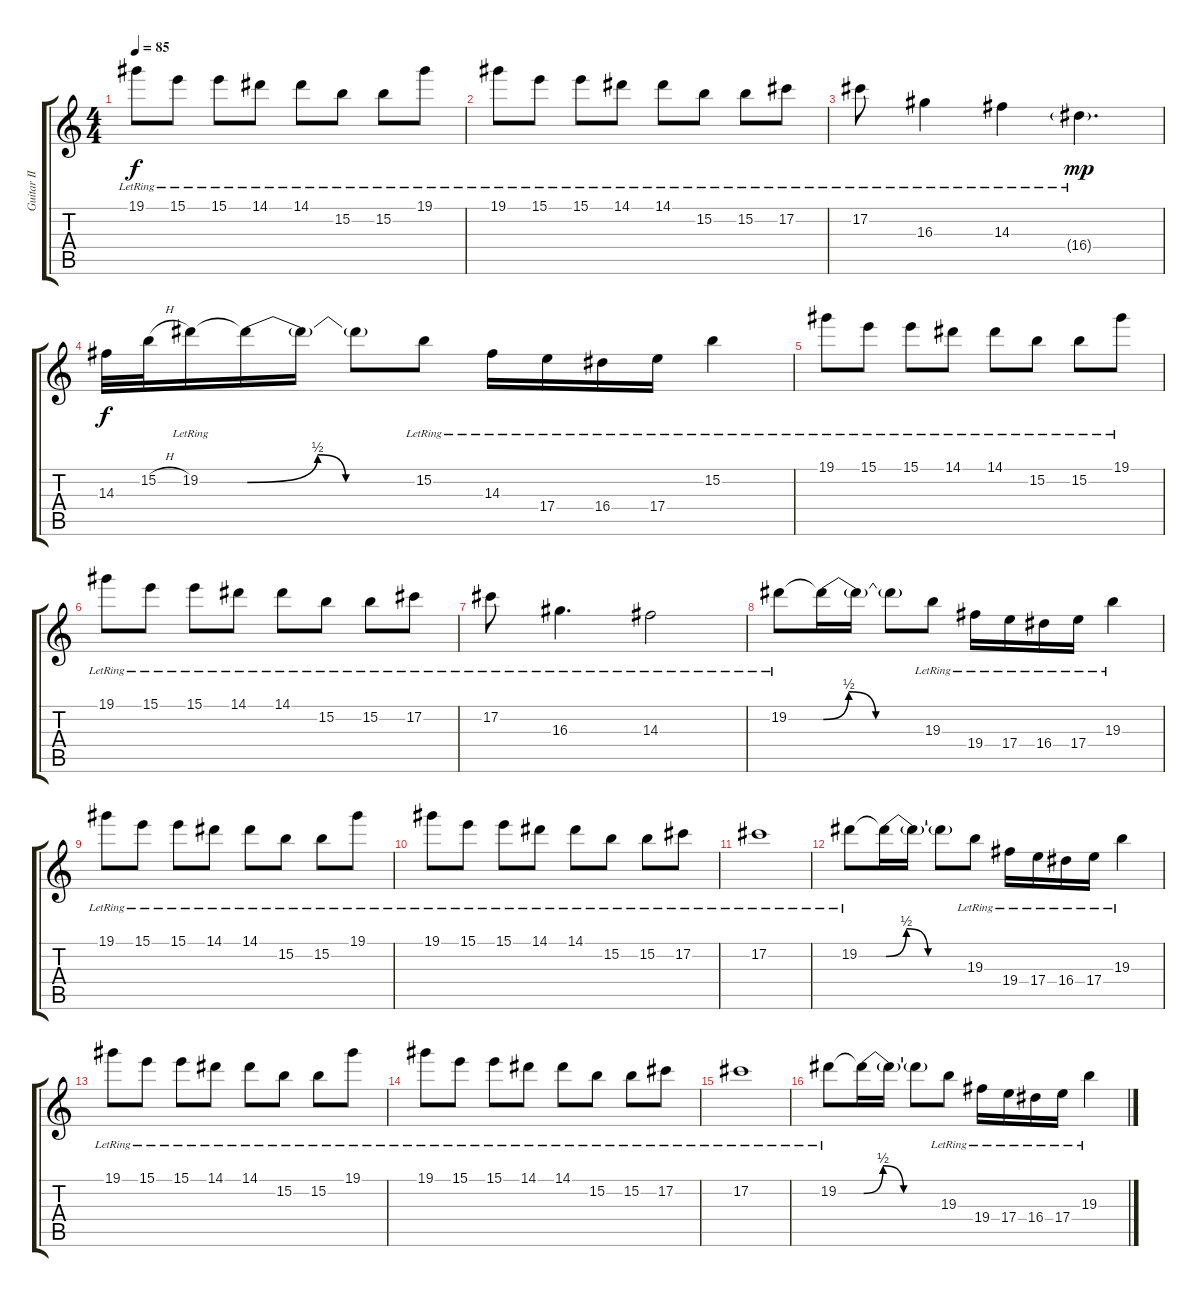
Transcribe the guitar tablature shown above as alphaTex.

\track ("Guitar II" "Guitar II") {instrument electricguitarjazz}
\staff {score tabs}
\tuning (Db4 Ab3 E3 B2 Gb2 Db2) {hide}
\ts (4 4)
\tempo 85
\clef g2
\ks c
19.1{lr}.8{dy f} 15.1{lr}.8 15.1{lr}.8 14.1{lr}.8 14.1{lr}.8 15.2{lr}.8 15.2{lr}.8 19.1{lr}.8 |
19.1{lr}.8 15.1{lr}.8 15.1{lr}.8 14.1{lr}.8 14.1{lr}.8 15.2{lr}.8 15.2{lr}.8 17.2{lr}.8 |
17.2{lr}.8 16.3{lr}.4 14.3{lr}.4 16.4{g lr}.4{d dy mp} |
14.3.32{dy f} 15.2{h}.32 19.2{lr}.16 19.2{be (custom 0 0 25 2 35 0 60 0) t}.16 19.2{t}.16 19.2{t}.8 15.2{lr}.8 14.3{lr}.16 17.4{lr}.16 16.4{lr}.16 17.4{lr}.16 15.2{lr}.4 |
19.1{lr}.8 15.1{lr}.8 15.1{lr}.8 14.1{lr}.8 14.1{lr}.8 15.2{lr}.8 15.2{lr}.8 19.1{lr}.8 |
19.1{lr}.8 15.1{lr}.8 15.1{lr}.8 14.1{lr}.8 14.1{lr}.8 15.2{lr}.8 15.2{lr}.8 17.2{lr}.8 |
17.2{lr}.8 16.3{lr}.4{d} 14.3{lr}.2 |
19.2{lr}.8 19.2{be (custom 0 0 15 2 31 0 60 0) t}.16 19.2{t}.16 19.2{t}.8 19.3{lr}.8 19.4{lr}.16 17.4{lr}.16 16.4{lr}.16 17.4{lr}.16 19.3{lr}.4 |
19.1{lr}.8 15.1{lr}.8 15.1{lr}.8 14.1{lr}.8 14.1{lr}.8 15.2{lr}.8 15.2{lr}.8 19.1{lr}.8 |
19.1{lr}.8 15.1{lr}.8 15.1{lr}.8 14.1{lr}.8 14.1{lr}.8 15.2{lr}.8 15.2{lr}.8 17.2{lr}.8 |
17.2{lr}.1 |
19.2{lr}.8 19.2{be (custom 0 0 15 2 31 0 60 0) t}.16 19.2{t}.16 19.2{t}.8 19.3{lr}.8 19.4{lr}.16 17.4{lr}.16 16.4{lr}.16 17.4{lr}.16 19.3{lr}.4 |
19.1{lr}.8 15.1{lr}.8 15.1{lr}.8 14.1{lr}.8 14.1{lr}.8 15.2{lr}.8 15.2{lr}.8 19.1{lr}.8 |
19.1{lr}.8 15.1{lr}.8 15.1{lr}.8 14.1{lr}.8 14.1{lr}.8 15.2{lr}.8 15.2{lr}.8 17.2{lr}.8 |
17.2{lr}.1 |
19.2{lr}.8 19.2{be (custom 0 0 15 2 31 0 60 0) t}.16 19.2{t}.16 19.2{t}.8 19.3{lr}.8 19.4{lr}.16 17.4{lr}.16 16.4{lr}.16 17.4{lr}.16 19.3{lr}.4
